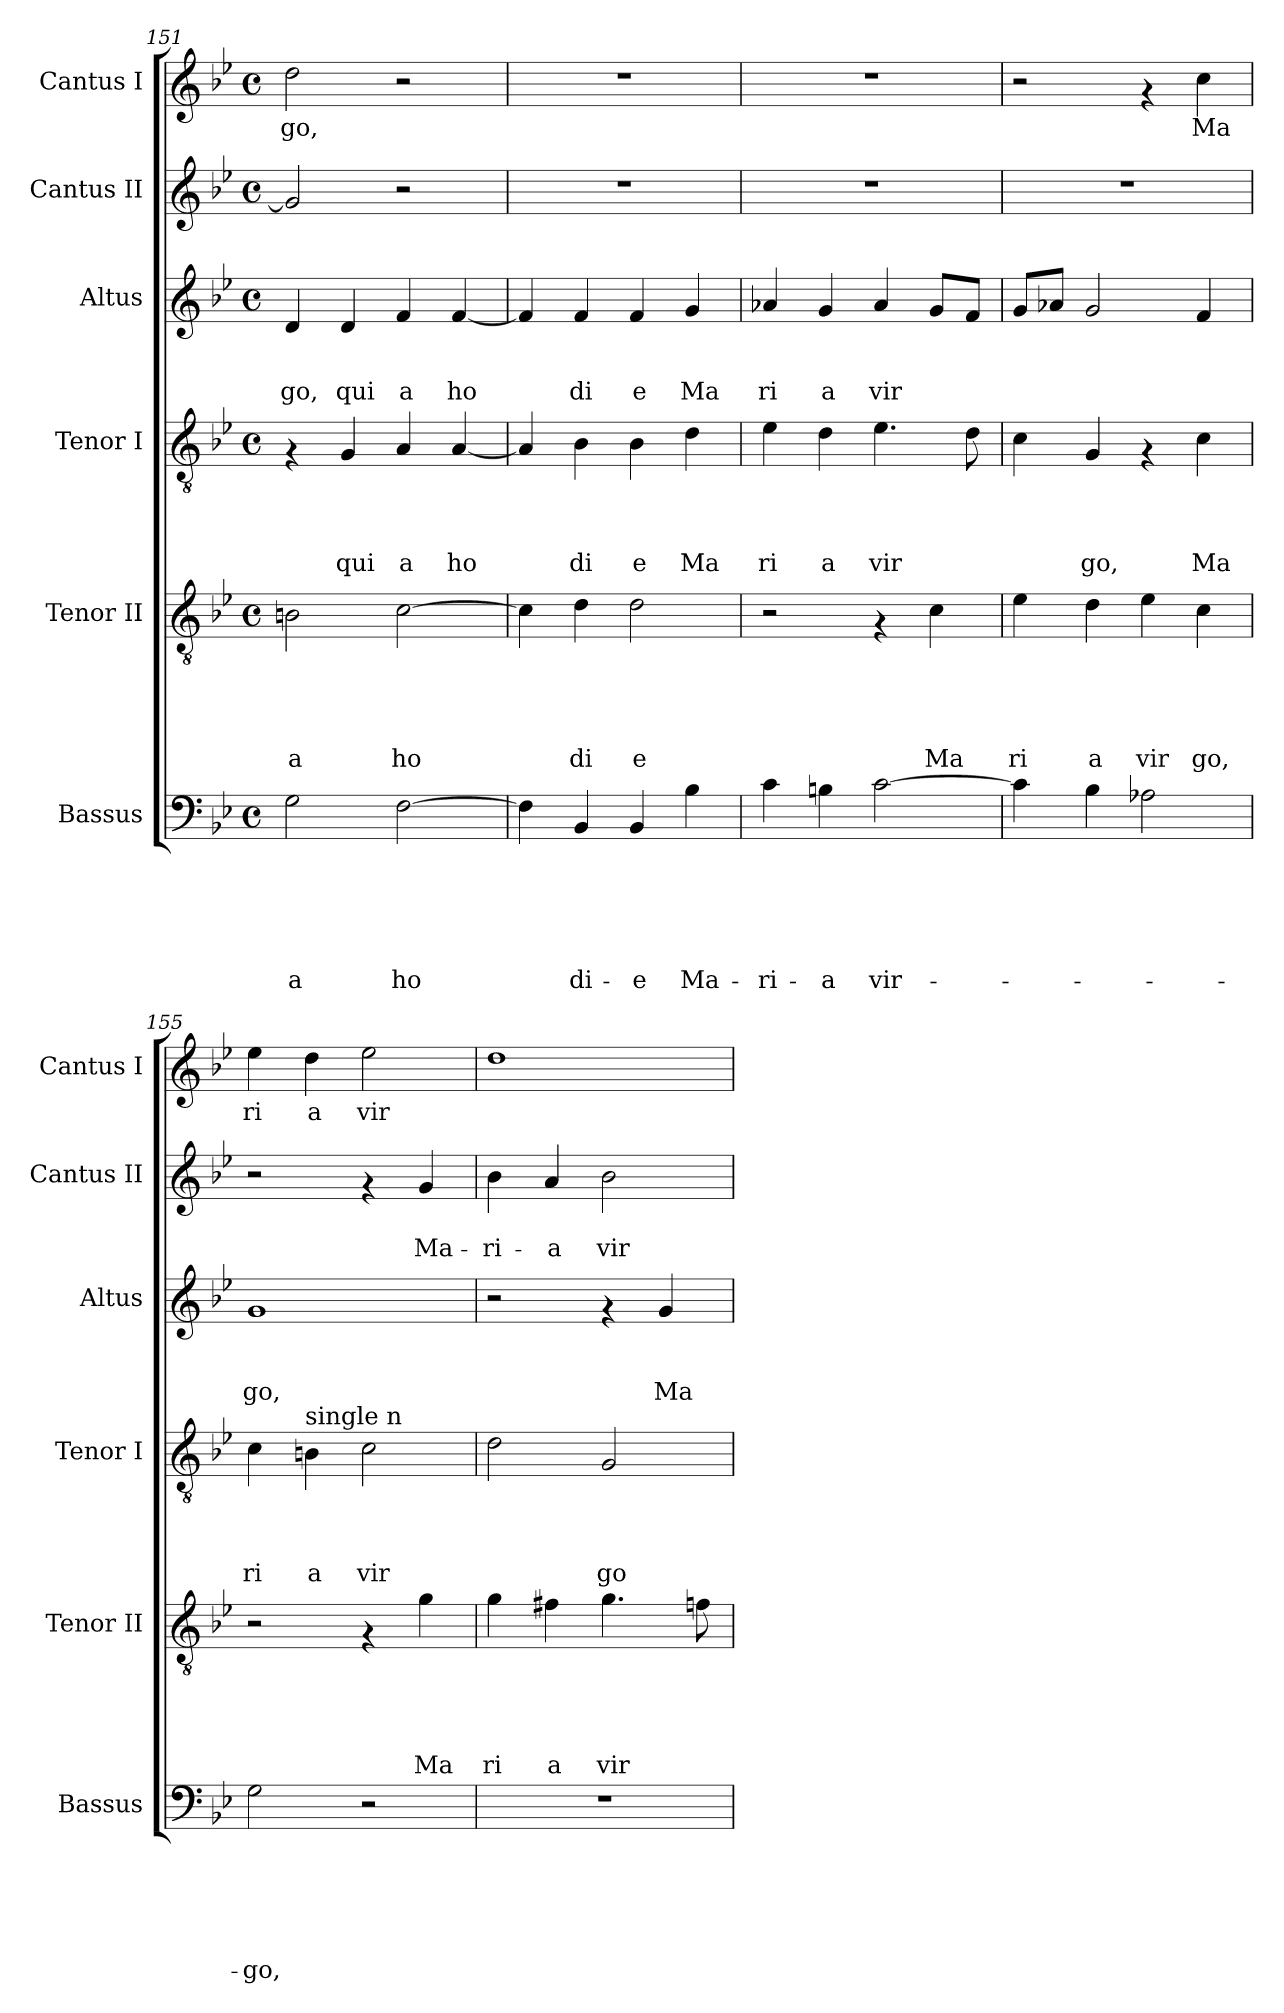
**kern	**text	**text	**text	**text	**text	**text	**kern	**text	**text	**text	**text	**text	**kern	**text	**text	**text	**text	**kern	**text	**text	**text	**kern	**text	**text	**kern	**text
*part6	*part6	*part6	*part6	*part6	*part6	*part6	*part5	*part5	*part5	*part5	*part5	*part5	*part4	*part4	*part4	*part4	*part4	*part3	*part3	*part3	*part3	*part2	*part2	*part2	*part1	*part1
*staff6	*staff6	*staff6	*staff6	*staff6	*staff6	*staff6	*staff5	*staff5	*staff5	*staff5	*staff5	*staff5	*staff4	*staff4	*staff4	*staff4	*staff4	*staff3	*staff3	*staff3	*staff3	*staff2	*staff2	*staff2	*staff1	*staff1
*I"Bassus	*	*	*	*	*	*	*I"Tenor II	*	*	*	*	*	*I"Tenor I	*	*	*	*	*I"Altus	*	*	*	*I"Cantus II	*	*	*I"Cantus I	*
*I'Bassus	*	*	*	*	*	*	*I'Tenor II	*	*	*	*	*	*I'Tenor I	*	*	*	*	*I'Altus	*	*	*	*I'Cantus II	*	*	*I'Cantus I	*
*clefF4	*	*	*	*	*	*	*clefGv2	*	*	*	*	*	*clefGv2	*	*	*	*	*clefG2	*	*	*	*clefG2	*	*	*clefG2	*
*k[b-e-]	*	*	*	*	*	*	*k[b-e-]	*	*	*	*	*	*k[b-e-]	*	*	*	*	*k[b-e-]	*	*	*	*k[b-e-]	*	*	*k[b-e-]	*
*B-:	*	*	*	*	*	*	*B-:	*	*	*	*	*	*B-:	*	*	*	*	*B-:	*	*	*	*B-:	*	*	*B-:	*
*M4/4	*	*	*	*	*	*	*M4/4	*	*	*	*	*	*M4/4	*	*	*	*	*M4/4	*	*	*	*M4/4	*	*	*M4/4	*
*met(c)	*	*	*	*	*	*	*met(c)	*	*	*	*	*	*met(c)	*	*	*	*	*met(c)	*	*	*	*met(c)	*	*	*met(c)	*
=151	=151	=151	=151	=151	=151	=151	=151	=151	=151	=151	=151	=151	=151	=151	=151	=151	=151	=151	=151	=151	=151	=151	=151	=151	=151	=151
!	!	!	!	!	!	!LO:LY:b	!	!	!	!	!	!LO:LY:b	!	!	!	!	!	!	!	!	!LO:LY:b	!	!	!	!	!LO:LY:b
2G\	.	.	.	.	.	a	2Bn\	.	.	.	.	a	4rF	.	.	.	.	4d/	.	.	go,	2g/]	.	.	2dd\	go,
!	!	!	!	!	!	!	!	!	!	!	!	!	!	!	!	!	!LO:LY:b	!	!	!	!LO:LY:b	!	!	!	!	!
.	.	.	.	.	.	.	.	.	.	.	.	.	4G/	.	.	.	qui	4d/	.	.	qui	.	.	.	.	.
!	!	!	!	!	!	!LO:LY:b	!	!	!	!	!	!LO:LY:b	!	!	!	!	!LO:LY:b	!	!	!	!LO:LY:b	!	!	!	!	!
[>2F\	.	.	.	.	.	ho	[>2c\	.	.	.	.	ho	4A/	.	.	.	a	4f/	.	.	a	2r	.	.	2r	.
!	!	!	!	!	!	!	!	!	!	!	!	!	!	!	!	!	!LO:LY:b	!	!	!	!LO:LY:b	!	!	!	!	!
.	.	.	.	.	.	.	.	.	.	.	.	.	[>4A/	.	.	.	ho	[>4f/	.	.	ho	.	.	.	.	.
!!LO:PB:g=z
=152	=152	=152	=152	=152	=152	=152	=152	=152	=152	=152	=152	=152	=152	=152	=152	=152	=152	=152	=152	=152	=152	=152	=152	=152	=152	=152
4F\]	.	.	.	.	.	.	4c\]	.	.	.	.	.	4A/]	.	.	.	.	4f/]	.	.	.	1r	.	.	1r	.
!	!	!	!	!	!	!LO:LY:b	!	!	!	!	!	!LO:LY:b	!	!	!	!	!LO:LY:b	!	!	!	!LO:LY:b	!	!	!	!	!
4BB-/	.	.	.	.	.	di-	4d\	.	.	.	.	di	4B-\	.	.	.	di	4f/	.	.	di	.	.	.	.	.
!	!	!	!	!	!	!LO:LY:b	!	!	!	!	!	!LO:LY:b	!	!	!	!	!LO:LY:b	!	!	!	!LO:LY:b	!	!	!	!	!
4BB-/	.	.	.	.	.	-e	2d\	.	.	.	.	e	4B-\	.	.	.	e	4f/	.	.	e	.	.	.	.	.
!	!	!	!	!	!	!LO:LY:b	!	!	!	!	!	!	!	!	!	!	!LO:LY:b	!	!	!	!LO:LY:b	!	!	!	!	!
4B-\	.	.	.	.	.	Ma-	.	.	.	.	.	.	4d\	.	.	.	Ma	4g/	.	.	Ma	.	.	.	.	.
=153	=153	=153	=153	=153	=153	=153	=153	=153	=153	=153	=153	=153	=153	=153	=153	=153	=153	=153	=153	=153	=153	=153	=153	=153	=153	=153
!	!	!	!	!	!	!LO:LY:b	!	!	!	!	!	!	!	!	!	!	!LO:LY:b	!	!	!	!LO:LY:b	!	!	!	!	!
4c\	.	.	.	.	.	-ri-	2r	.	.	.	.	.	4e-\	.	.	.	ri	4a-X/	.	.	ri	1r	.	.	1r	.
!	!	!	!	!	!	!LO:LY:b	!	!	!	!	!	!	!	!	!	!	!LO:LY:b	!	!	!	!LO:LY:b	!	!	!	!	!
4Bn\	.	.	.	.	.	-a	.	.	.	.	.	.	4d\	.	.	.	a	4g/	.	.	a	.	.	.	.	.
!	!	!	!	!	!	!LO:LY:b	!	!	!	!	!	!	!	!	!	!	!LO:LY:b	!	!	!	!LO:LY:b	!	!	!	!	!
[>2c\	.	.	.	.	.	vir-	4rF	.	.	.	.	.	4.e-\	.	.	.	vir	4a-/	.	.	vir	.	.	.	.	.
!	!	!	!	!	!	!	!	!	!	!	!	!LO:LY:b	!	!	!	!	!	!	!	!	!	!	!	!	!	!
.	.	.	.	.	.	.	4c\	.	.	.	.	Ma	.	.	.	.	.	8g/L	.	.	.	.	.	.	.	.
.	.	.	.	.	.	.	.	.	.	.	.	.	8d\	.	.	.	.	8f/J	.	.	.	.	.	.	.	.
=154	=154	=154	=154	=154	=154	=154	=154	=154	=154	=154	=154	=154	=154	=154	=154	=154	=154	=154	=154	=154	=154	=154	=154	=154	=154	=154
!	!	!	!	!	!	!	!	!	!	!	!	!LO:LY:b	!	!	!	!	!	!	!	!	!	!	!	!	!	!
4c\]	.	.	.	.	.	.	4e-\	.	.	.	.	ri	4c\	.	.	.	.	8g/L	.	.	.	1r	.	.	2r	.
.	.	.	.	.	.	.	.	.	.	.	.	.	.	.	.	.	.	8a-X/J	.	.	.	.	.	.	.	.
!	!	!	!	!	!	!	!	!	!	!	!	!LO:LY:b	!	!	!	!	!LO:LY:b	!	!	!	!	!	!	!	!	!
4B-\	.	.	.	.	.	.	4d\	.	.	.	.	a	4G/	.	.	.	go,	2g/	.	.	.	.	.	.	.	.
!	!	!	!	!	!	!	!	!	!	!	!	!LO:LY:b	!	!	!	!	!	!	!	!	!	!	!	!	!	!
2A-X\	.	.	.	.	.	.	4e-\	.	.	.	.	vir	4rF	.	.	.	.	.	.	.	.	.	.	.	4rf	.
!	!	!	!	!	!	!	!	!	!	!	!	!LO:LY:b	!	!	!	!	!LO:LY:b	!	!	!	!	!	!	!	!	!LO:LY:b
.	.	.	.	.	.	.	4c\	.	.	.	.	go,	4c\	.	.	.	Ma	4f/	.	.	.	.	.	.	4cc\	Ma
=155	=155	=155	=155	=155	=155	=155	=155	=155	=155	=155	=155	=155	=155	=155	=155	=155	=155	=155	=155	=155	=155	=155	=155	=155	=155	=155
!	!	!	!	!	!	!LO:LY:b	!	!	!	!	!	!	!	!	!	!	!LO:LY:b	!	!	!	!LO:LY:b	!	!	!	!	!LO:LY:b
2G\	.	.	.	.	.	-go,	2r	.	.	.	.	.	4c\	.	.	.	ri	1g	.	.	go,	2r	.	.	4ee-\	ri
!	!	!	!	!	!	!	!	!	!	!	!	!	!LO:TX:a:t=single n	!	!	!	!	!	!	!	!	!	!	!	!	!
!	!	!	!	!	!	!	!	!	!	!	!	!	!	!	!	!	!LO:LY:b	!	!	!	!	!	!	!	!	!LO:LY:b
.	.	.	.	.	.	.	.	.	.	.	.	.	4B\	.	.	.	a	.	.	.	.	.	.	.	4dd\	a
!	!	!	!	!	!	!	!	!	!	!	!	!	!	!	!	!	!LO:LY:b	!	!	!	!	!	!	!	!	!LO:LY:b
2r	.	.	.	.	.	.	4rF	.	.	.	.	.	2c\	.	.	.	vir	.	.	.	.	4rf	.	.	2ee-\	vir
!	!	!	!	!	!	!	!	!	!	!	!	!LO:LY:b	!	!	!	!	!	!	!	!	!	!	!	!LO:LY:b	!	!
.	.	.	.	.	.	.	4g\	.	.	.	.	Ma	.	.	.	.	.	.	.	.	.	4g/	.	Ma-	.	.
=156	=156	=156	=156	=156	=156	=156	=156	=156	=156	=156	=156	=156	=156	=156	=156	=156	=156	=156	=156	=156	=156	=156	=156	=156	=156	=156
!	!	!	!	!	!	!	!	!	!	!	!	!LO:LY:b	!	!	!	!	!	!	!	!	!	!	!	!LO:LY:b	!	!
1r	.	.	.	.	.	.	4g\	.	.	.	.	ri	2d\	.	.	.	.	2r	.	.	.	4b-\	.	-ri-	1dd	.
!	!	!	!	!	!	!	!	!	!	!	!	!LO:LY:b	!	!	!	!	!	!	!	!	!	!	!	!LO:LY:b	!	!
.	.	.	.	.	.	.	4f#X\	.	.	.	.	a	.	.	.	.	.	.	.	.	.	4a/	.	-a	.	.
!	!	!	!	!	!	!	!	!	!	!	!	!LO:LY:b	!	!	!	!	!LO:LY:b	!	!	!	!	!	!	!LO:LY:b	!	!
.	.	.	.	.	.	.	4.g\	.	.	.	.	vir	2G/	.	.	.	go	4rf	.	.	.	2b-\	.	vir-	.	.
!	!	!	!	!	!	!	!	!	!	!	!	!	!	!	!	!	!	!	!	!	!LO:LY:b	!	!	!	!	!
.	.	.	.	.	.	.	.	.	.	.	.	.	.	.	.	.	.	4g/	.	.	Ma	.	.	.	.	.
.	.	.	.	.	.	.	8fn\	.	.	.	.	.	.	.	.	.	.	.	.	.	.	.	.	.	.	.
=	=	=	=	=	=	=	=	=	=	=	=	=	=	=	=	=	=	=	=	=	=	=	=	=	=	=
*-	*-	*-	*-	*-	*-	*-	*-	*-	*-	*-	*-	*-	*-	*-	*-	*-	*-	*-	*-	*-	*-	*-	*-	*-	*-	*-
